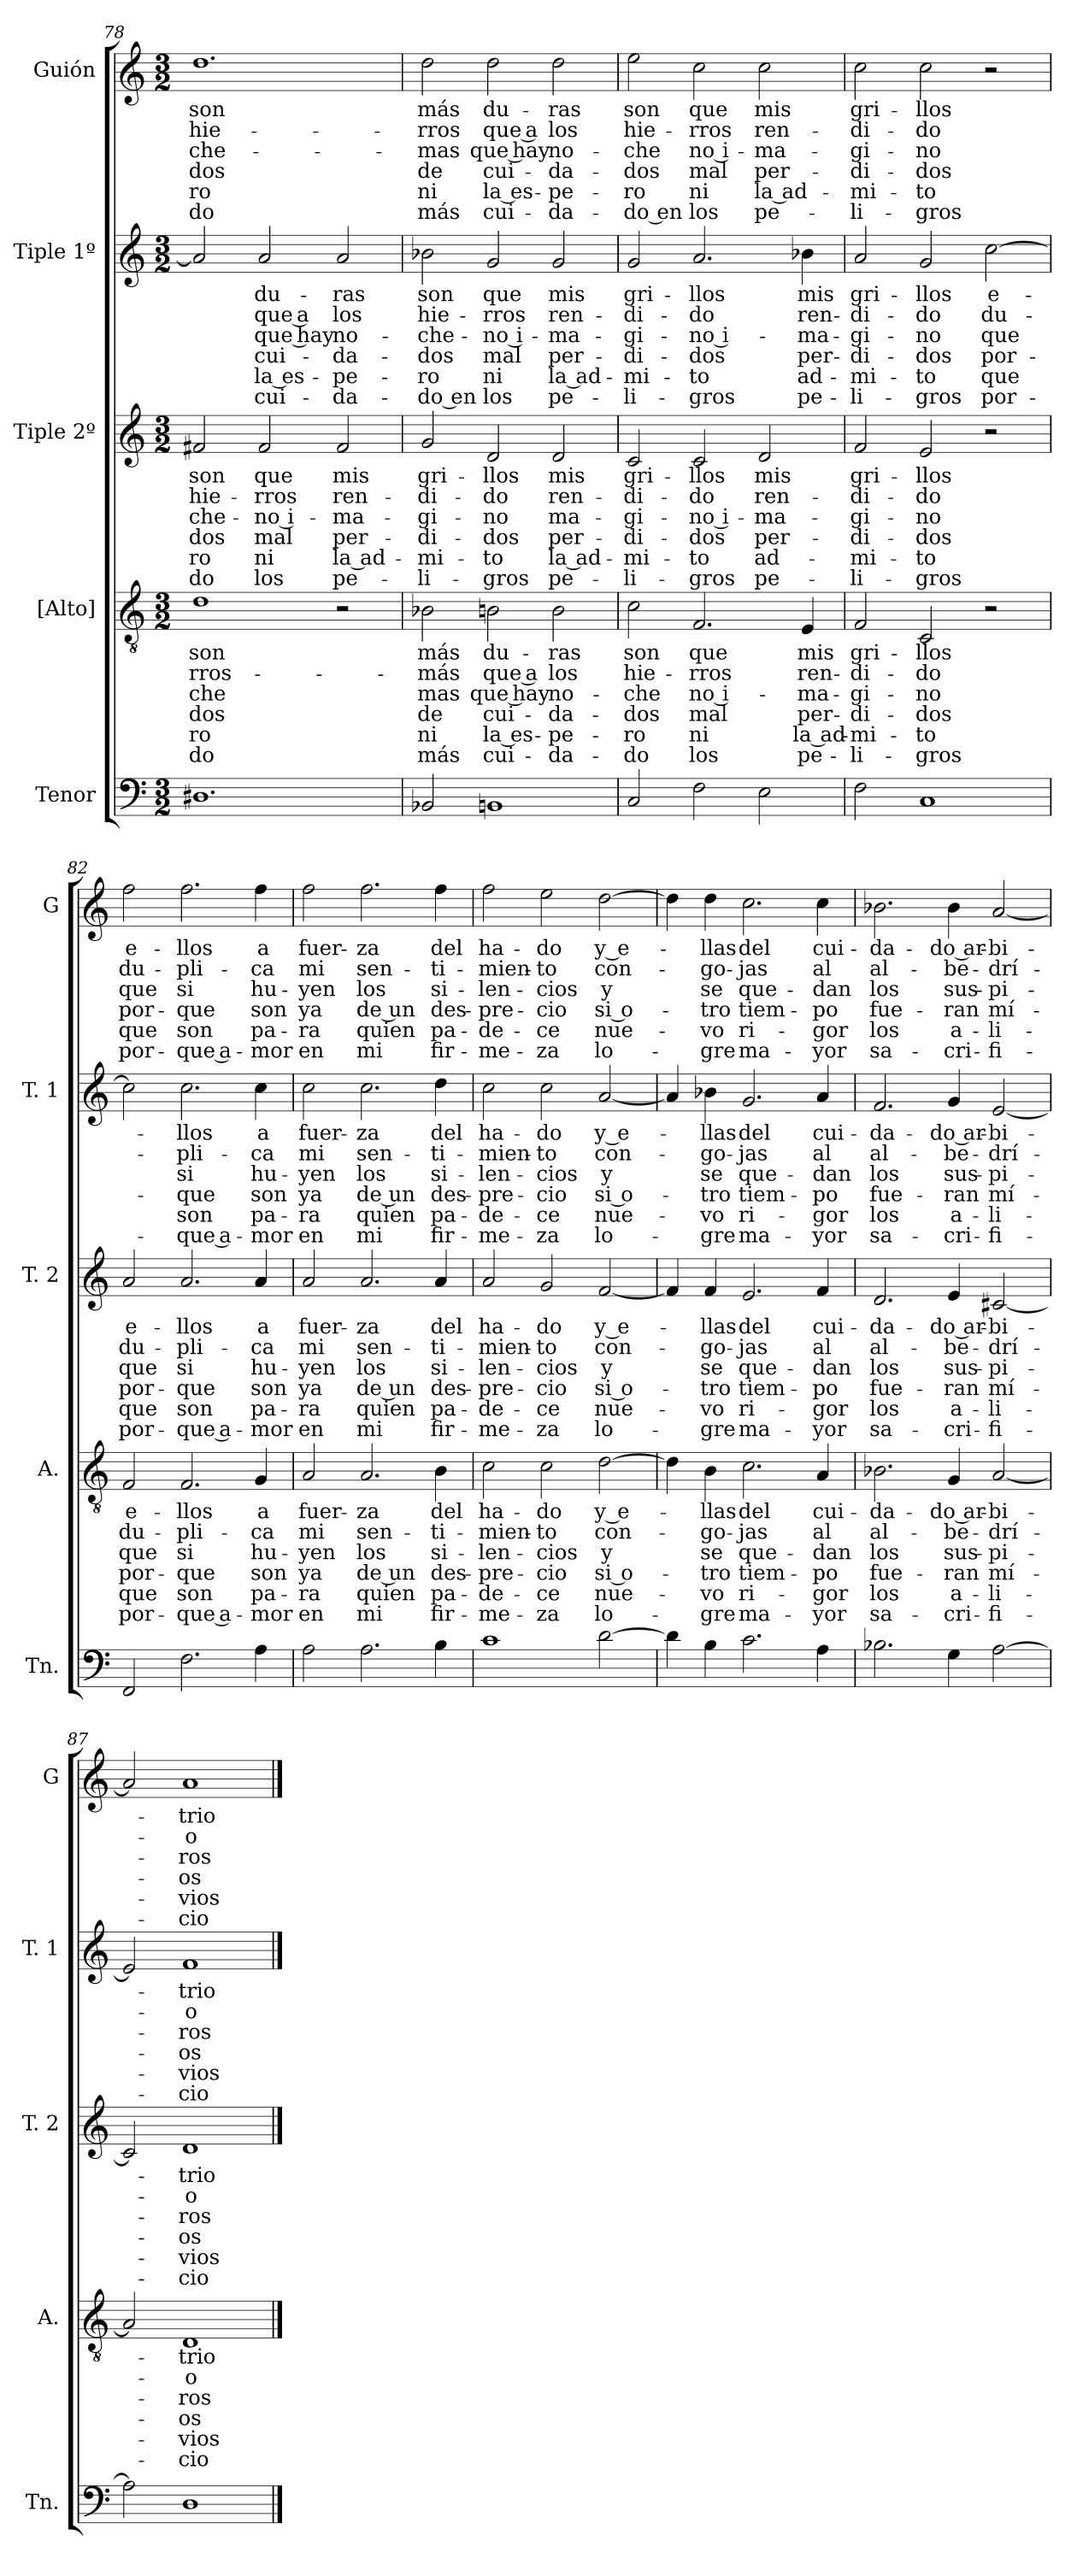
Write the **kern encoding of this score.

**kern	**kern	**text	**text	**text	**text	**text	**text	**kern	**text	**text	**text	**text	**text	**text	**kern	**text	**text	**text	**text	**text	**text	**kern	**text	**text	**text	**text	**text	**text
*part5	*part4	*part4	*part4	*part4	*part4	*part4	*part4	*part3	*part3	*part3	*part3	*part3	*part3	*part3	*part2	*part2	*part2	*part2	*part2	*part2	*part2	*part1	*part1	*part1	*part1	*part1	*part1	*part1
*staff5	*staff4	*staff4	*staff4	*staff4	*staff4	*staff4	*staff4	*staff3	*staff3	*staff3	*staff3	*staff3	*staff3	*staff3	*staff2	*staff2	*staff2	*staff2	*staff2	*staff2	*staff2	*staff1	*staff1	*staff1	*staff1	*staff1	*staff1	*staff1
*I"Tenor	*I"[Alto]	*	*	*	*	*	*	*I"Tiple 2º	*	*	*	*	*	*	*I"Tiple 1º	*	*	*	*	*	*	*I"Guión	*	*	*	*	*	*
*I'Tn.	*I'A.	*	*	*	*	*	*	*I'T. 2	*	*	*	*	*	*	*I'T. 1	*	*	*	*	*	*	*I'G	*	*	*	*	*	*
*clefF4	*clefGv2	*	*	*	*	*	*	*clefG2	*	*	*	*	*	*	*clefG2	*	*	*	*	*	*	*clefG2	*	*	*	*	*	*
*M3/2	*M3/2	*	*	*	*	*	*	*M3/2	*	*	*	*	*	*	*M3/2	*	*	*	*	*	*	*M3/2	*	*	*	*	*	*
=78	=78	=78	=78	=78	=78	=78	=78	=78	=78	=78	=78	=78	=78	=78	=78	=78	=78	=78	=78	=78	=78	=78	=78	=78	=78	=78	=78	=78
1.D#X	1d	son	-rros-	-che	-dos	-ro	-do	2f#X	son	hie-	-che-	-dos	-ro	-do	2a]	.	.	.	.	.	.	1.dd	son	hie-	-che-	-dos	-ro	-do
.	.	.	.	.	.	.	.	2f#	que	-rros	no i-	mal	ni	los	2a	du-	que a	que hay	cui-	la es-	cui-	.	.	.	.	.	.	.
.	2r	.	.	.	.	.	.	2f#	mis	ren-	-ma-	per-	la ad-	pe-	2a	-ras	los	no-	-da-	-pe-	-da-	.	.	.	.	.	.	.
=79	=79	=79	=79	=79	=79	=79	=79	=79	=79	=79	=79	=79	=79	=79	=79	=79	=79	=79	=79	=79	=79	=79	=79	=79	=79	=79	=79	=79
2BB-X	2B-X	más	-más	-mas	de	ni	más	2g	gri-	-di-	-gi-	-di-	-mi-	-li-	2b-X	son	hie-	-che-	-dos	-ro	-do en	2dd	más	-rros	-mas	de	ni	más
1BBn	2Bn	du-	que a	que hay	cui-	la es-	cui-	2d	-llos	-do	-no	-dos	-to	-gros	2g	que	-rros	no i-	mal	ni	los	2dd	du-	que a	que hay	cui-	la es-	cui-
.	2B	-ras	los	no-	-da-	-pe-	-da-	2d	mis	ren-	-ma-	per-	la ad-	pe-	2g	mis	ren-	-ma-	per-	la ad-	pe-	2dd	-ras	los	no-	-da-	-pe-	-da-
=80	=80	=80	=80	=80	=80	=80	=80	=80	=80	=80	=80	=80	=80	=80	=80	=80	=80	=80	=80	=80	=80	=80	=80	=80	=80	=80	=80	=80
2C	2c	son	hie-	-che	-dos	-ro	-do	2c	gri-	-di-	-gi-	-di-	-mi-	-li-	2g	gri-	-di-	-gi-	-di-	-mi-	-li-	2ee	son	hie-	-che	-dos	-ro	-do en
2F	2.F	que	-rros	no i-	mal	ni	los	2c	-llos	-do	no i-	-dos	-to	-gros	2.a	-llos	-do	no i-	-dos	-to	-gros	2cc	que	-rros	no i-	mal	ni	los
2E	.	.	.	.	.	.	.	2d	mis	ren-	-ma-	per-	ad-	pe-	.	.	.	.	.	.	.	2cc	mis	ren-	-ma-	per-	la ad-	pe-
.	4E	mis	ren-	-ma-	per-	la ad-	pe-	.	.	.	.	.	.	.	4b-X	mis	ren-	-ma-	per-	ad-	pe-	.	.	.	.	.	.	.
=81	=81	=81	=81	=81	=81	=81	=81	=81	=81	=81	=81	=81	=81	=81	=81	=81	=81	=81	=81	=81	=81	=81	=81	=81	=81	=81	=81	=81
2F	2F	gri-	-di-	-gi-	-di-	-mi-	-li-	2f	gri-	-di-	-gi-	-di-	-mi-	-li-	2a	gri-	-di-	-gi-	-di-	-mi-	-li-	2cc	gri-	-di-	-gi-	-di-	-mi-	-li-
1C	2C	-llos	-do	-no	-dos	-to	-gros	2e	-llos	-do	-no	-dos	-to	-gros	2g	-llos	-do	-no	-dos	-to	-gros	2cc	-llos	-do	-no	-dos	-to	-gros
.	2r	.	.	.	.	.	.	2r	.	.	.	.	.	.	[2cc	e-	du-	que	por-	que	por-	2r	.	.	.	.	.	.
=82	=82	=82	=82	=82	=82	=82	=82	=82	=82	=82	=82	=82	=82	=82	=82	=82	=82	=82	=82	=82	=82	=82	=82	=82	=82	=82	=82	=82
2FF	2F	e-	du-	que	por-	que	por-	2a	e-	du-	que	por-	que	por-	2cc]	.	.	.	.	.	.	2ff	e-	du-	que	por-	que	por-
2.F	2.F	-llos	-pli-	si	-que	son	que a-	2.a	-llos	-pli-	si	-que	son	que a-	2.cc	-llos	-pli-	si	-que	son	que a-	2.ff	-llos	-pli-	si	-que	son	que a-
4A	4G	a	-ca	hu-	son	pa-	-mor	4a	a	-ca	hu-	son	pa-	-mor	4cc	a	-ca	hu-	son	pa-	-mor	4ff	a	-ca	hu-	son	pa-	-mor
=83	=83	=83	=83	=83	=83	=83	=83	=83	=83	=83	=83	=83	=83	=83	=83	=83	=83	=83	=83	=83	=83	=83	=83	=83	=83	=83	=83	=83
2A	2A	fuer-	mi	-yen	ya	-ra	en	2a	fuer-	mi	-yen	ya	-ra	en	2cc	fuer-	mi	-yen	ya	-ra	en	2ff	fuer-	mi	-yen	ya	-ra	en
2.A	2.A	-za	sen-	los	de un	quien	mi	2.a	-za	sen-	los	de un	quien	mi	2.cc	-za	sen-	los	de un	quien	mi	2.ff	-za	sen-	los	de un	quien	mi
4B	4B	del	-ti-	si-	des-	pa-	fir-	4a	del	-ti-	si-	des-	pa-	fir-	4dd	del	-ti-	si-	des-	pa-	fir-	4ff	del	-ti-	si-	des-	pa-	fir-
=84	=84	=84	=84	=84	=84	=84	=84	=84	=84	=84	=84	=84	=84	=84	=84	=84	=84	=84	=84	=84	=84	=84	=84	=84	=84	=84	=84	=84
1c	2c	ha-	-mien-	-len-	-pre-	-de-	-me-	2a	ha-	-mien-	-len-	-pre-	-de-	-me-	2cc	ha-	-mien-	-len-	-pre-	-de-	-me-	2ff	ha-	-mien-	-len-	-pre-	-de-	-me-
.	2c	-do	-to	-cios	-cio	-ce	-za	2g	-do	-to	-cios	-cio	-ce	-za	2cc	-do	-to	-cios	-cio	-ce	-za	2ee	-do	-to	-cios	-cio	-ce	-za
[2d	[2d	y e-	con-	y	si o-	nue-	lo-	[2f	y e-	con-	y	si o-	nue-	lo-	[2a	y e-	con-	y	si o-	nue-	lo-	[2dd	y e-	con-	y	si o-	nue-	lo-
=85	=85	=85	=85	=85	=85	=85	=85	=85	=85	=85	=85	=85	=85	=85	=85	=85	=85	=85	=85	=85	=85	=85	=85	=85	=85	=85	=85	=85
4d]	4d]	.	.	.	.	.	.	4f]	.	.	.	.	.	.	4a]	.	.	.	.	.	.	4dd]	.	.	.	.	.	.
4B	4B	-llas	-go-	se	-tro	-vo	-gre	4f	-llas	-go-	se	-tro	-vo	-gre	4b-X	-llas	-go-	se	-tro	-vo	-gre	4dd	-llas	-go-	se	-tro	-vo	-gre
2.c	2.c	del	-jas	que-	tiem-	ri-	ma-	2.e	del	-jas	que-	tiem-	ri-	ma-	2.g	del	-jas	que-	tiem-	ri-	ma-	2.cc	del	-jas	que-	tiem-	ri-	ma-
4A	4A	cui-	al	-dan	-po	-gor	-yor	4f	cui-	al	-dan	-po	-gor	-yor	4a	cui-	al	-dan	-po	-gor	-yor	4cc	cui-	al	-dan	-po	-gor	-yor
=86	=86	=86	=86	=86	=86	=86	=86	=86	=86	=86	=86	=86	=86	=86	=86	=86	=86	=86	=86	=86	=86	=86	=86	=86	=86	=86	=86	=86
2.B-X	2.B-X	-da-	al-	los	fue-	los	sa-	2.d	-da-	al-	los	fue-	los	sa-	2.f	-da-	al-	los	fue-	los	sa-	2.b-X	-da-	al-	los	fue-	los	sa-
4G	4G	-do ar-	-be-	sus-	-ran	a-	-cri-	4e	-do ar-	-be-	sus-	-ran	a-	-cri-	4g	-do ar-	-be-	sus-	-ran	a-	-cri-	4b-	-do ar-	-be-	sus-	-ran	a-	-cri-
[2A	[2A	-bi-	-drí-	-pi-	mí-	-li-	-fi-	[2c#X	-bi-	-drí-	-pi-	mí-	-li-	-fi-	[2e	-bi-	-drí-	-pi-	mí-	-li-	-fi-	[2a	-bi-	-drí-	-pi-	mí-	-li-	-fi-
=87	=87	=87	=87	=87	=87	=87	=87	=87	=87	=87	=87	=87	=87	=87	=87	=87	=87	=87	=87	=87	=87	=87	=87	=87	=87	=87	=87	=87
2A]	2A]	.	.	.	.	.	.	2c#]	.	.	.	.	.	.	2e]	.	.	.	.	.	.	2a]	.	.	.	.	.	.
1D	1D	-trio	-o	-ros	-os	-vios	-cio	1d	-trio	-o	-ros	-os	-vios	-cio	1f	-trio	-o	-ros	-os	-vios	-cio	1a	-trio	-o	-ros	-os	-vios	-cio
==	==	==	==	==	==	==	==	==	==	==	==	==	==	==	==	==	==	==	==	==	==	==	==	==	==	==	==	==
*-	*-	*-	*-	*-	*-	*-	*-	*-	*-	*-	*-	*-	*-	*-	*-	*-	*-	*-	*-	*-	*-	*-	*-	*-	*-	*-	*-	*-
